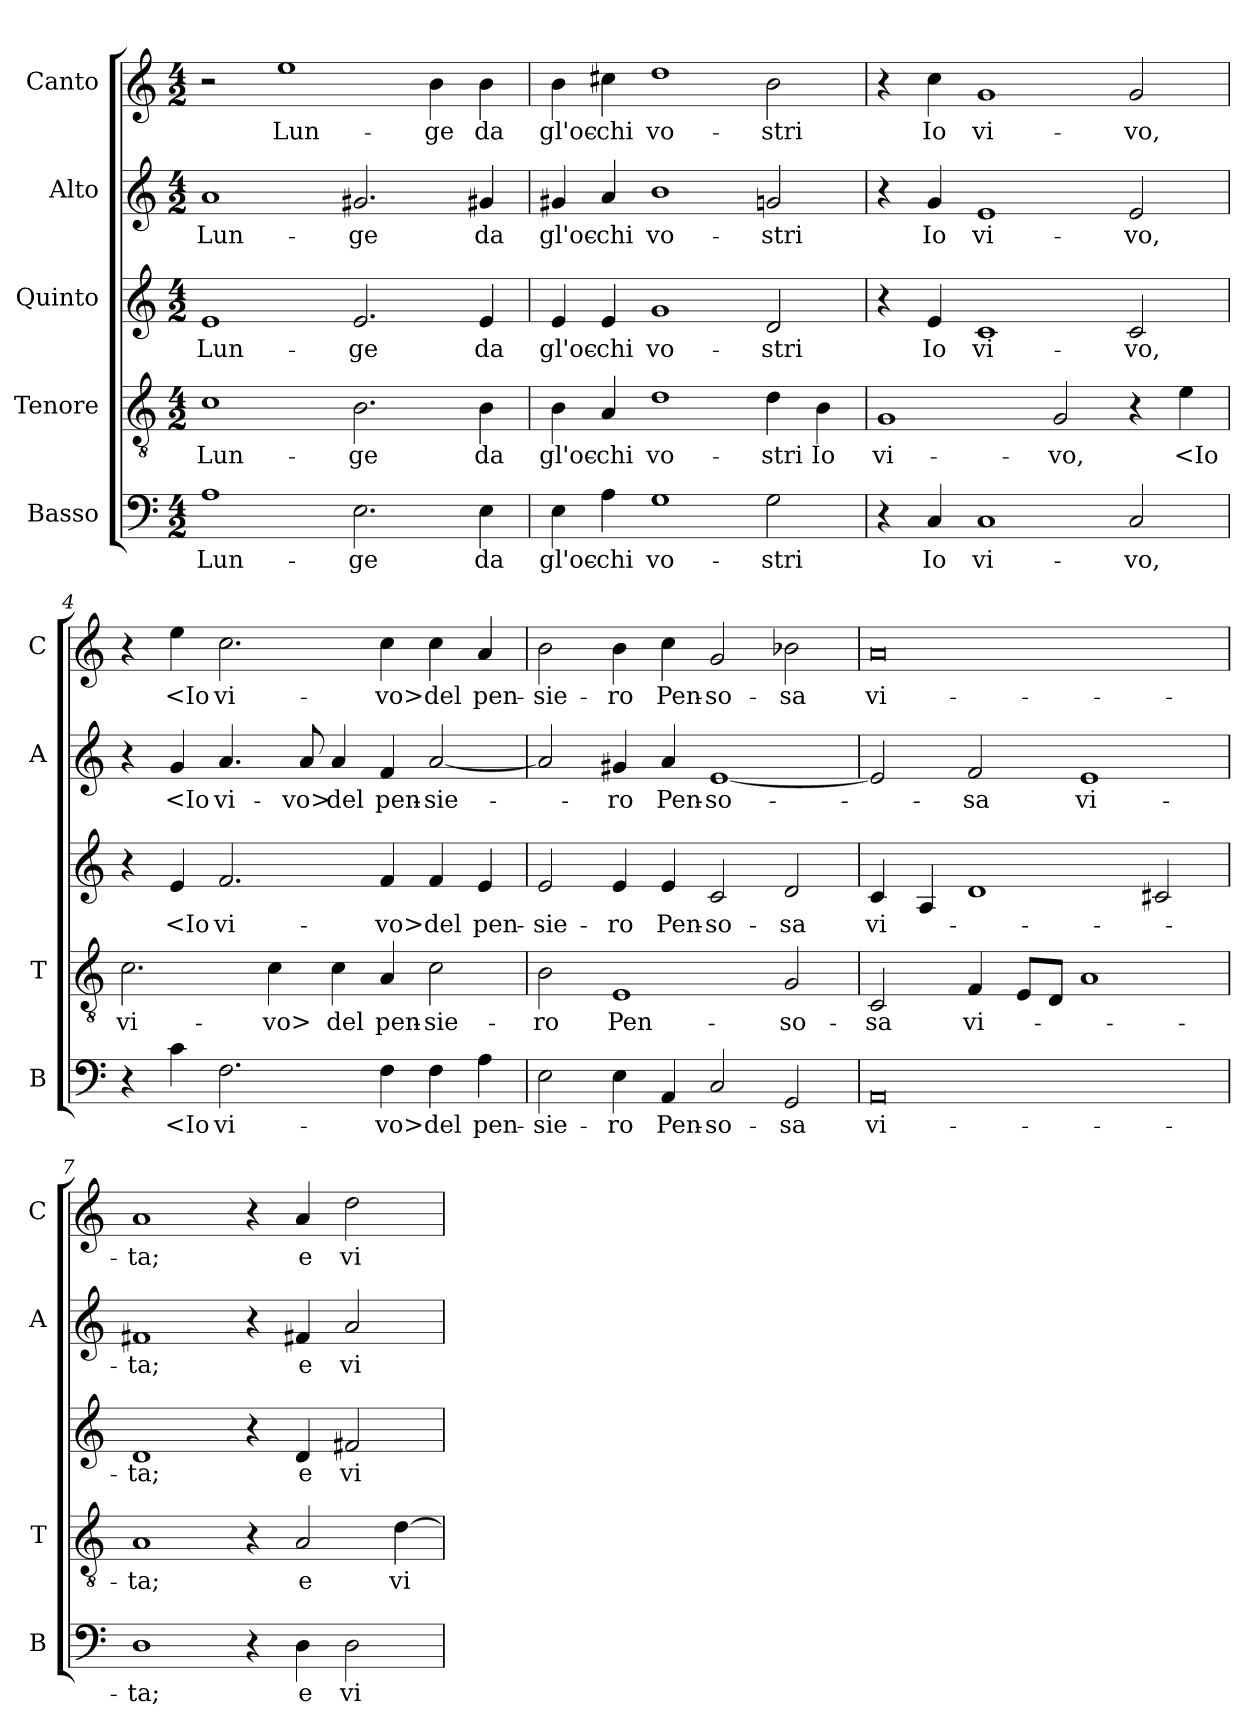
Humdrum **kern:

**kern	**text	**kern	**text	**kern	**text	**kern	**text	**kern	**text
*part5	*part5	*part4	*part4	*part3	*part3	*part2	*part2	*part1	*part1
*staff5	*staff5	*staff4	*staff4	*staff3	*staff3	*staff2	*staff2	*staff1	*staff1
*I"Basso	*	*I"Tenore	*	*I"Quinto	*	*I"Alto	*	*I"Canto	*
*I'B	*	*I'T	*	*	*	*I'A	*	*I'C	*
*clefF4	*	*clefGv2	*	*clefG2	*	*clefG2	*	*clefG2	*
*k[]	*	*k[]	*	*k[]	*	*k[]	*	*k[]	*
*M4/2	*	*M4/2	*	*M4/2	*	*M4/2	*	*M4/2	*
=1	=1	=1	=1	=1	=1	=1	=1	=1	=1
1A	Lun-	1c	Lun-	1e	Lun-	1a	Lun-	2r	.
.	.	.	.	.	.	.	.	1ee	Lun-
2.E	-ge	2.B	-ge	2.e	-ge	2.g#X	-ge	.	.
.	.	.	.	.	.	.	.	4b	-ge
4E	da	4B	da	4e	da	4g#X	da	4b	da
=2	=2	=2	=2	=2	=2	=2	=2	=2	=2
4E	gl'oc-	4B	gl'oc-	4e	gl'oc-	4g#X	gl'oc-	4b	gl'oc-
4A	-chi	4A	-chi	4e	-chi	4a	-chi	4cc#X	-chi
1G	vo-	1d	vo-	1g	vo-	1b	vo-	1dd	vo-
2G	-stri	4d	-stri	2d	-stri	2gn	-stri	2b	-stri
.	.	4B	Io	.	.	.	.	.	.
=3	=3	=3	=3	=3	=3	=3	=3	=3	=3
4r	.	1G	vi-	4r	.	4r	.	4r	.
4C	Io	.	.	4e	Io	4g	Io	4cc	Io
1C	vi-	.	.	1c	vi-	1e	vi-	1g	vi-
.	.	2G	-vo,	.	.	.	.	.	.
2C	-vo,	4r	.	2c	-vo,	2e	-vo,	2g	-vo,
.	.	4e	<Io	.	.	.	.	.	.
=4	=4	=4	=4	=4	=4	=4	=4	=4	=4
4r	.	2.c	vi-	4r	.	4r	.	4r	.
4c	<Io	.	.	4e	<Io	4g	<Io	4ee	<Io
2.F	vi-	.	.	2.f	vi-	4.a	vi-	2.cc	vi-
.	.	4c	-vo>	.	.	.	.	.	.
.	.	.	.	.	.	8a	-vo>	.	.
.	.	4c	del	.	.	4a	del	.	.
4F	-vo>	4A	pen-	4f	-vo>	4f	pen-	4cc	-vo>
4F	del	2c	-sie-	4f	del	[2a	-sie-	4cc	del
4A	pen-	.	.	4e	pen-	.	.	4a	pen-
=5	=5	=5	=5	=5	=5	=5	=5	=5	=5
2E	-sie-	2B	-ro	2e	-sie-	2a]	.	2b	-sie-
4E	-ro	1E	Pen-	4e	-ro	4g#X	-ro	4b	-ro
4AA	Pen-	.	.	4e	Pen-	4a	Pen-	4cc	Pen-
2C	-so-	.	.	2c	-so-	[1e	-so-	2g	-so-
2GG	-sa	2G	-so-	2d	-sa	.	.	2b-X	-sa
=6	=6	=6	=6	=6	=6	=6	=6	=6	=6
0AA	vi-	2C	-sa	4c	vi-	2e]	.	0a	vi-
.	.	.	.	4A	.	.	.	.	.
.	.	4F	vi-	1d	.	2f	-sa	.	.
.	.	8EL	.	.	.	.	.	.	.
.	.	8DJ	.	.	.	.	.	.	.
.	.	1A	.	.	.	1e	vi-	.	.
.	.	.	.	2c#X	.	.	.	.	.
=7	=7	=7	=7	=7	=7	=7	=7	=7	=7
1D	-ta;	1A	-ta;	1d	-ta;	1f#X	-ta;	1a	-ta;
4r	.	4r	.	4r	.	4r	.	4r	.
4D	e	2A	e	4d	e	4f#X	e	4a	e
2D	vi-	.	.	2f#X	vi-	2a	vi-	2dd	vi-
.	.	[4d	vi-	.	.	.	.	.	.
=	=	=	=	=	=	=	=	=	=
*-	*-	*-	*-	*-	*-	*-	*-	*-	*-
